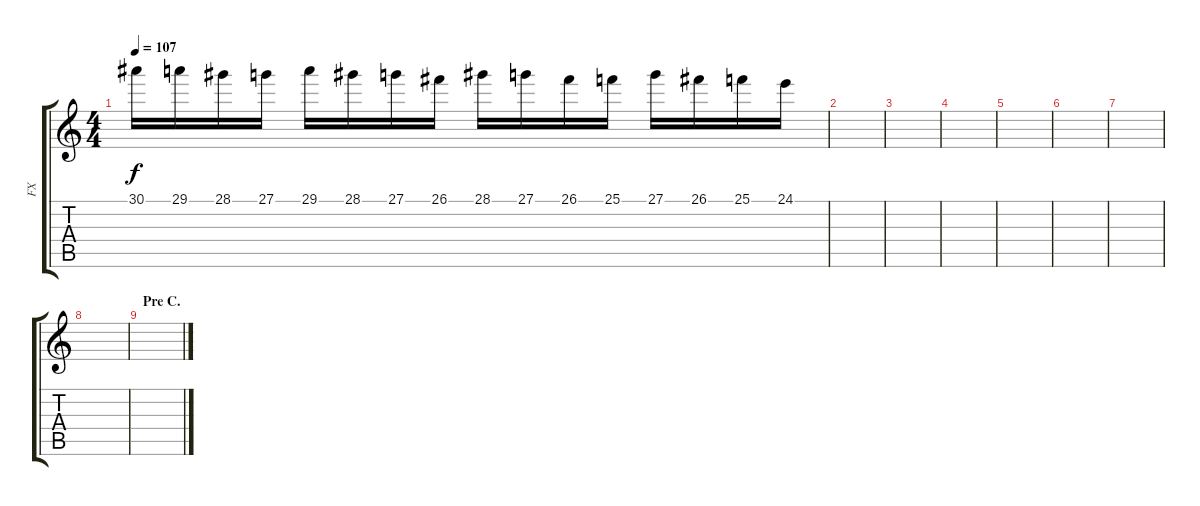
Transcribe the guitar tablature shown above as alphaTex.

\track ("FX" "FX") {instrument fx3crystal}
\staff {score tabs}
\tuning (E4 B3 G3 D3 A2 E2) {hide}
\ts (4 4)
\tempo 107
\clef g2
\ks c
30.1.16{dy f volume 4 instrument fx3crystal} 29.1.16 28.1.16 27.1.16 29.1.16 28.1.16 27.1.16 26.1.16 28.1.16 27.1.16 26.1.16 25.1.16 27.1.16 26.1.16 25.1.16 24.1.16 |
|
|
|
|
|
|
|
\section ("" "Pre C.")
